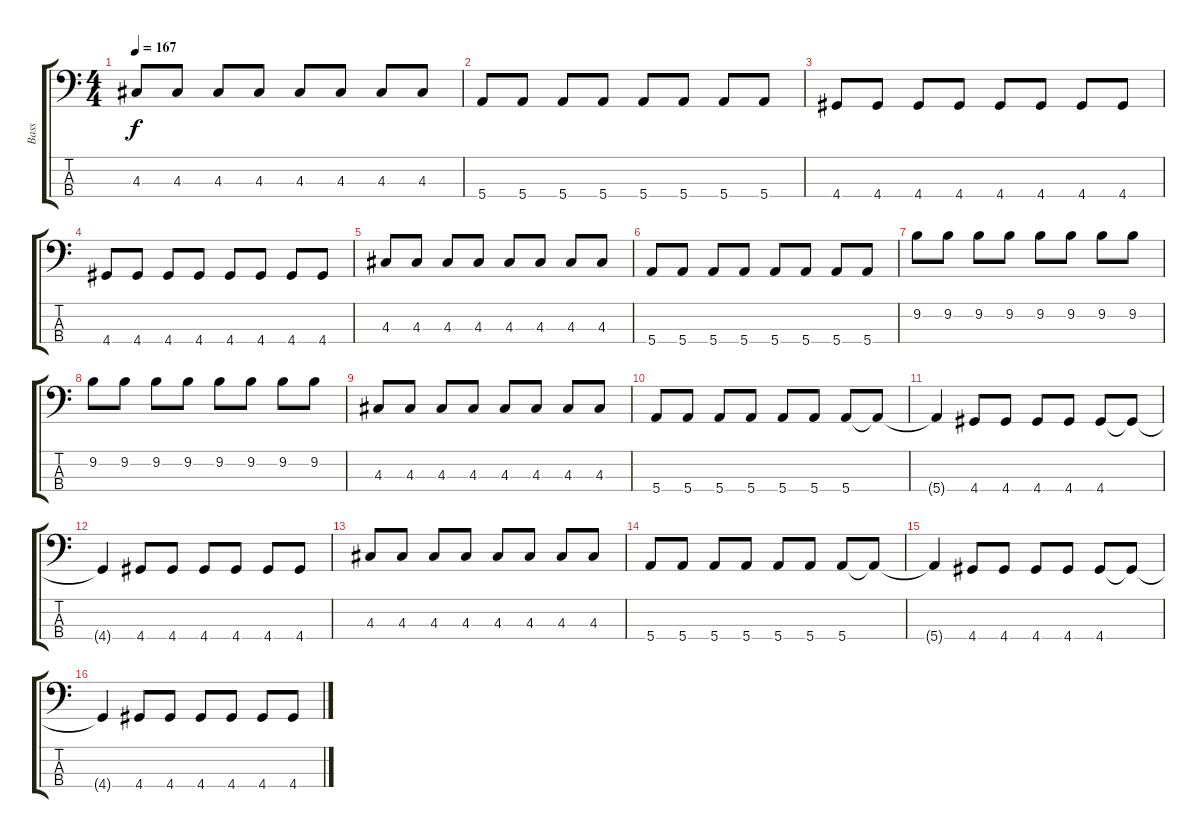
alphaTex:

\track ("Bass" "Bass") {instrument electricbasspick}
\staff {score tabs}
\tuning (G2 D2 A1 E1) {hide}
\ts (4 4)
\tempo 167
\clef f4
\ks c
4.3.8{dy f} 4.3.8 4.3.8 4.3.8 4.3.8 4.3.8 4.3.8 4.3.8 |
5.4.8 5.4.8 5.4.8 5.4.8 5.4.8 5.4.8 5.4.8 5.4.8 |
4.4.8 4.4.8 4.4.8 4.4.8 4.4.8 4.4.8 4.4.8 4.4.8 |
4.4.8 4.4.8 4.4.8 4.4.8 4.4.8 4.4.8 4.4.8 4.4.8 |
4.3.8 4.3.8 4.3.8 4.3.8 4.3.8 4.3.8 4.3.8 4.3.8 |
5.4.8 5.4.8 5.4.8 5.4.8 5.4.8 5.4.8 5.4.8 5.4.8 |
9.2.8 9.2.8 9.2.8 9.2.8 9.2.8 9.2.8 9.2.8 9.2.8 |
9.2.8 9.2.8 9.2.8 9.2.8 9.2.8 9.2.8 9.2.8 9.2.8 |
4.3.8 4.3.8 4.3.8 4.3.8 4.3.8 4.3.8 4.3.8 4.3.8 |
5.4.8 5.4.8 5.4.8 5.4.8 5.4.8 5.4.8 5.4.8 5.4{t}.8 |
5.4{t}.4 4.4.8 4.4.8 4.4.8 4.4.8 4.4.8 4.4{t}.8 |
4.4{t}.4 4.4.8 4.4.8 4.4.8 4.4.8 4.4.8 4.4.8 |
4.3.8 4.3.8 4.3.8 4.3.8 4.3.8 4.3.8 4.3.8 4.3.8 |
5.4.8 5.4.8 5.4.8 5.4.8 5.4.8 5.4.8 5.4.8 5.4{t}.8 |
5.4{t}.4 4.4.8 4.4.8 4.4.8 4.4.8 4.4.8 4.4{t}.8 |
4.4{t}.4 4.4.8 4.4.8 4.4.8 4.4.8 4.4.8 4.4.8
